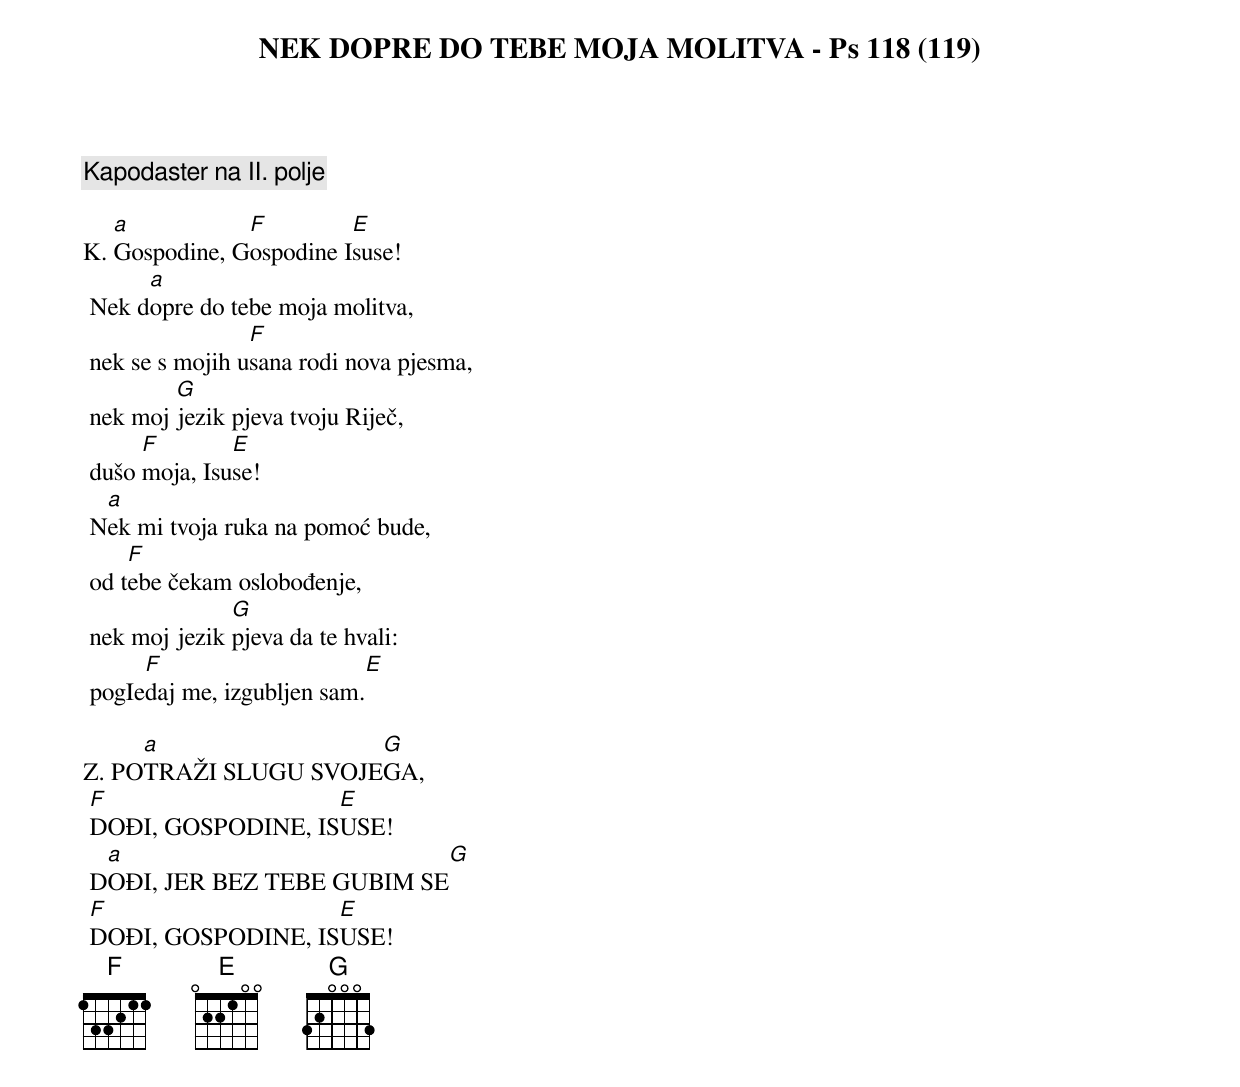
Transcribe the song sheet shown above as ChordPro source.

{title: NEK DOPRE DO TEBE MOJA MOLITVA - Ps 118 (119)}

{comment: Kapodaster na II. polje}

K.	[a]Gospodine, G[F]ospodine I[E]suse!
	Nek d[a]opre do tebe moja molitva,
	nek se s mojih u[F]sana rodi nova pjesma,
	nek moj [G]jezik pjeva tvoju Riječ,
	dušo [F]moja, Isu[E]se!
	N[a]ek mi tvoja ruka na pomoć bude,
	od t[F]ebe čekam oslobođenje,
	nek moj jezik [G]pjeva da te hvali:
	pogIe[F]daj me, izgubljen sam.[E]

Z.	PO[a]TRAŽI SLUGU SVOJE[G]GA,
	[F]DOĐI, GOSPODINE, IS[E]USE!
	D[a]OĐI, JER BEZ TEBE GUBIM SE[G]
	[F]DOĐI, GOSPODINE, IS[E]USE!
